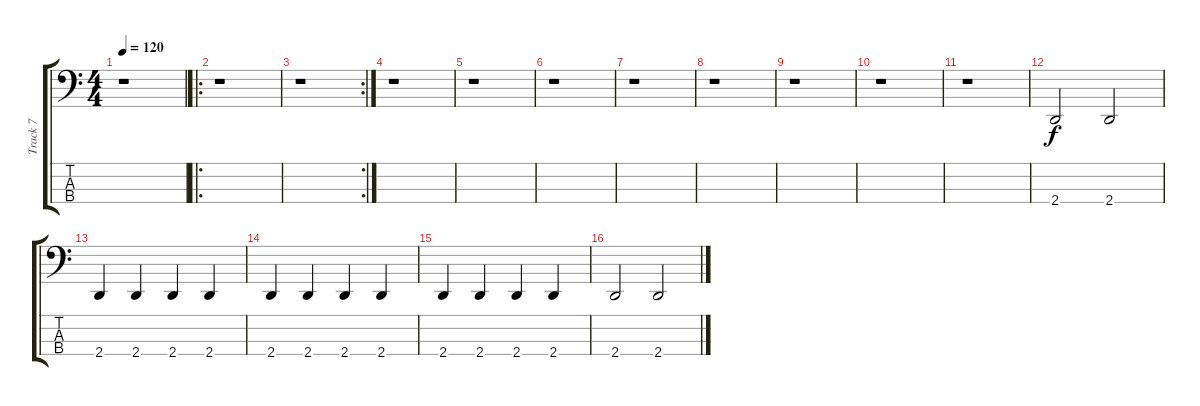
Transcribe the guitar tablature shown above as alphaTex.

\track ("Track 7" "Track 7") {instrument electricbasspick}
\staff {score tabs}
\tuning (Eb2 Bb1 F1 C1) {hide}
\ts (4 4)
\tempo 120
\clef f4
\ks c
r.1{dy f} |
\ro
r.1 |
\rc 2
r.1 |
r.1 |
r.1 |
r.1 |
r.1 |
r.1 |
r.1 |
r.1 |
r.1 |
2.4.2 2.4.2 |
2.4.4 2.4.4 2.4.4 2.4.4 |
2.4.4 2.4.4 2.4.4 2.4.4 |
2.4.4 2.4.4 2.4.4 2.4.4 |
2.4.2 2.4.2
